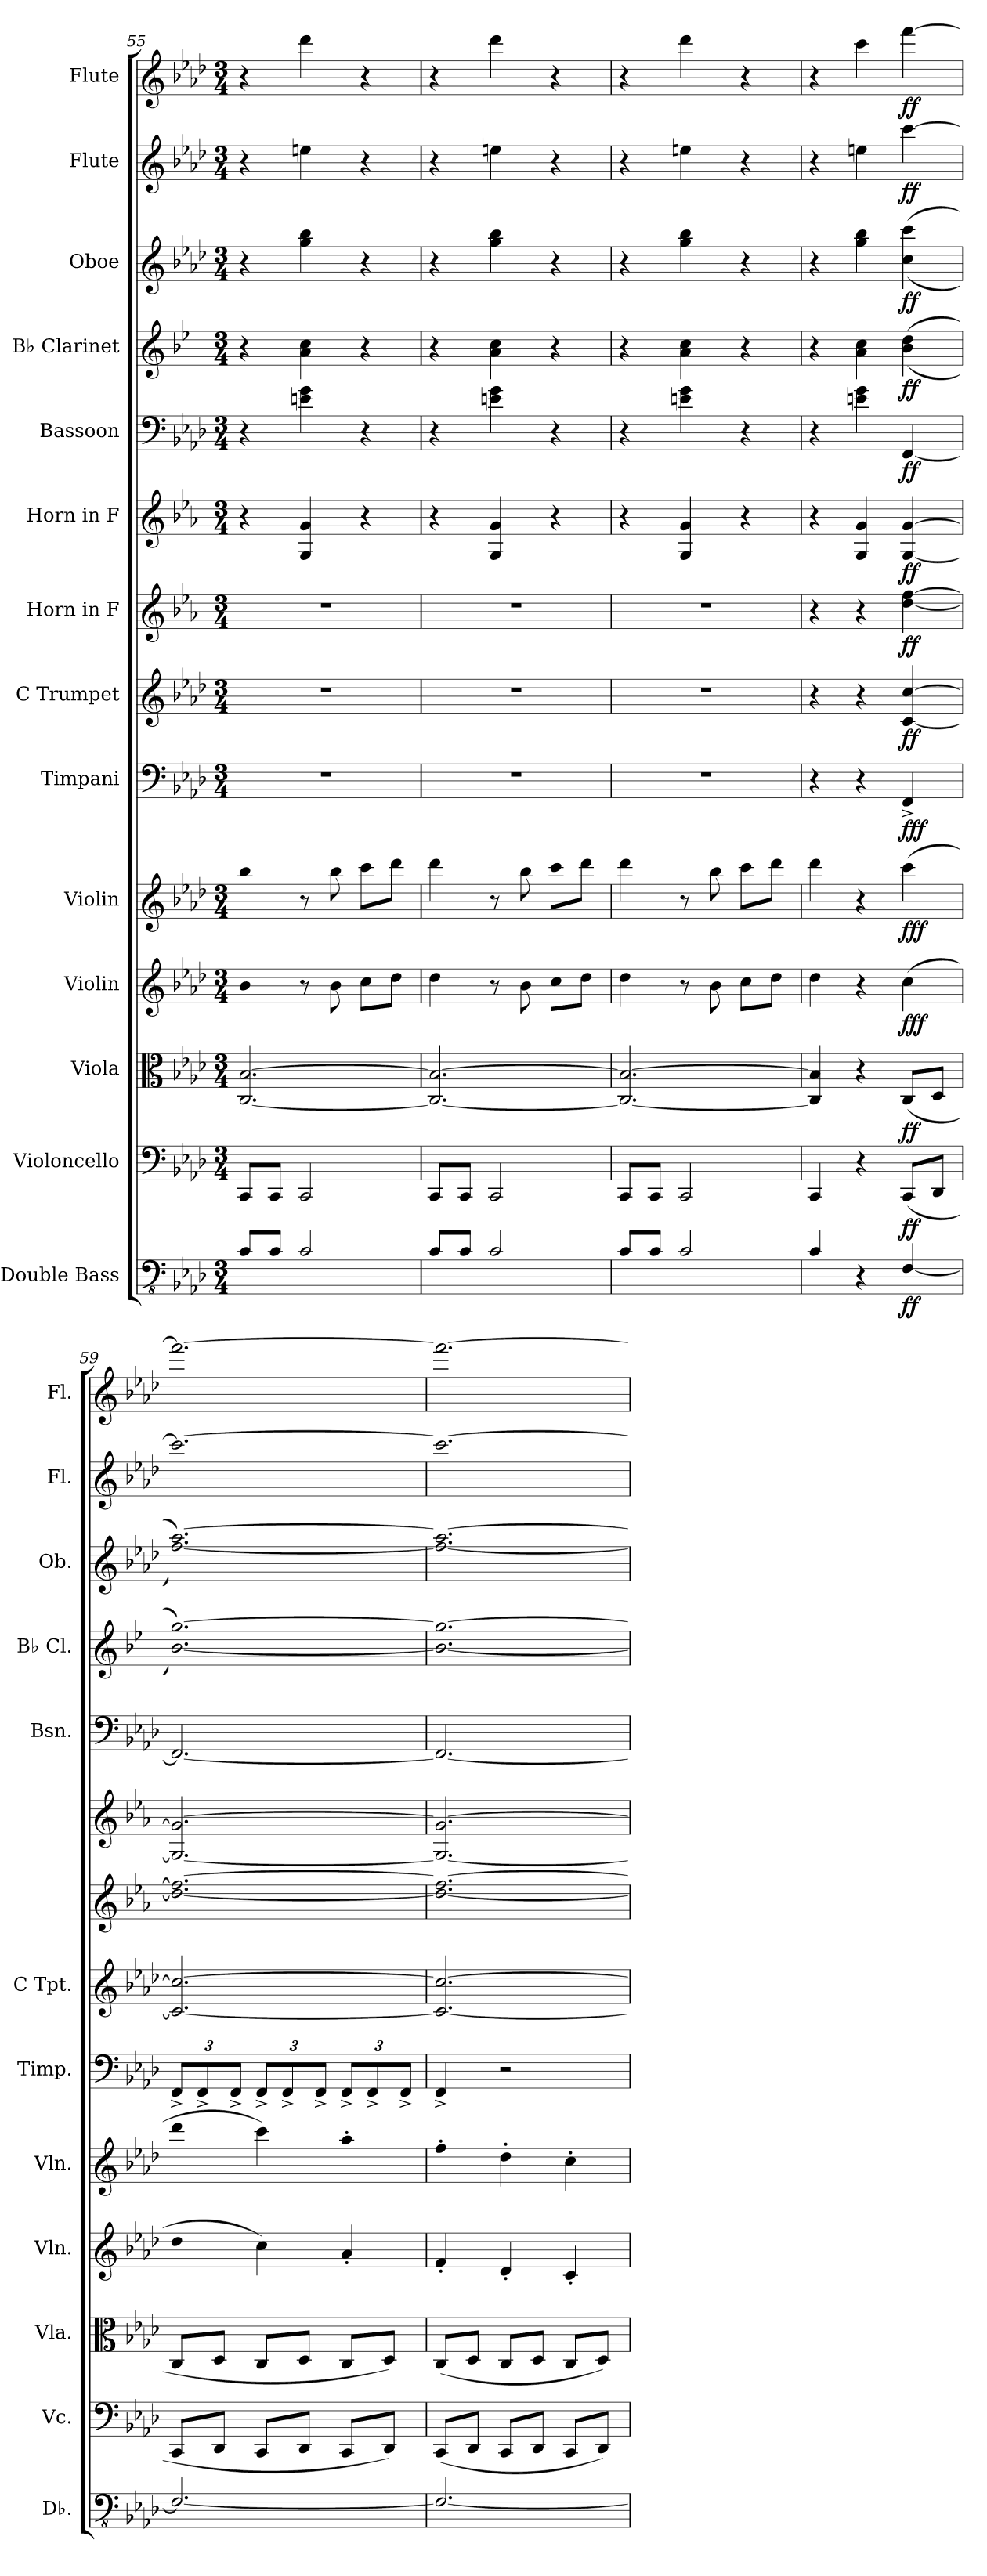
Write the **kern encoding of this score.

**kern	**dynam	**kern	**dynam	**kern	**dynam	**kern	**dynam	**kern	**dynam	**kern	**dynam	**kern	**dynam	**kern	**dynam	**kern	**dynam	**kern	**dynam	**kern	**dynam	**kern	**dynam	**kern	**dynam	**kern	**dynam
*part14	*part14	*part13	*part13	*part12	*part12	*part11	*part11	*part10	*part10	*part9	*part9	*part8	*part8	*part7	*part7	*part6	*part6	*part5	*part5	*part4	*part4	*part3	*part3	*part2	*part2	*part1	*part1
*staff14	*staff14	*staff13	*staff13	*staff12	*staff12	*staff11	*staff11	*staff10	*staff10	*staff9	*staff9	*staff8	*staff8	*staff7	*staff7	*staff6	*staff6	*staff5	*staff5	*staff4	*staff4	*staff3	*staff3	*staff2	*staff2	*staff1	*staff1
*I"Double Bass	*	*I"Violoncello	*	*I"Viola	*	*I"Violin	*	*I"Violin	*	*I"Timpani	*	*I"C Trumpet	*	*I"Horn in F	*	*I"Horn in F	*	*I"Bassoon	*	*I"B♭ Clarinet	*	*I"Oboe	*	*I"Flute	*	*I"Flute	*
*I'Db.	*	*I'Vc.	*	*I'Vla.	*	*I'Vln.	*	*I'Vln.	*	*I'Timp.	*	*I'C Tpt.	*	*	*	*	*	*I'Bsn.	*	*I'B♭ Cl.	*	*I'Ob.	*	*I'Fl.	*	*I'Fl.	*
!!LO:PB:g=z
*clefFv4	*	*clefF4	*	*clefC3	*	*clefG2	*	*clefG2	*	*clefF4	*	*clefG2	*	*clefG2	*	*clefG2	*	*clefF4	*	*clefG2	*	*clefG2	*	*clefG2	*	*clefG2	*
*ITrd7c12	*	*	*	*	*	*	*	*	*	*	*	*	*	*ITrd4c7	*	*ITrd4c7	*	*	*	*ITrd1c2	*	*	*	*	*	*	*
*k[b-e-a-d-]	*	*k[b-e-a-d-]	*	*k[b-e-a-d-]	*	*k[b-e-a-d-]	*	*k[b-e-a-d-]	*	*k[b-e-a-d-]	*	*k[b-e-a-d-]	*	*k[b-e-a-d-]	*	*k[b-e-a-d-]	*	*k[b-e-a-d-]	*	*k[b-e-a-d-]	*	*k[b-e-a-d-]	*	*k[b-e-a-d-]	*	*k[b-e-a-d-]	*
*M3/4	*	*M3/4	*	*M3/4	*	*M3/4	*	*M3/4	*	*M3/4	*	*M3/4	*	*M3/4	*	*M3/4	*	*M3/4	*	*M3/4	*	*M3/4	*	*M3/4	*	*M3/4	*
=55	=55	=55	=55	=55	=55	=55	=55	=55	=55	=55	=55	=55	=55	=55	=55	=55	=55	=55	=55	=55	=55	=55	=55	=55	=55	=55	=55
8CC/L	.	8CC/L	.	[2.C/ [2.B-/	.	4b-\	.	4bb-\	.	2.r	.	2.r	.	2.r	.	4r	.	4r	.	4r	.	4r	.	4r	.	4r	.
8CC/J	.	8CC/J	.	.	.	.	.	.	.	.	.	.	.	.	.	.	.	.	.	.	.	.	.	.	.	.	.
2CC/	.	2CC/	.	.	.	8r	.	8r	.	.	.	.	.	.	.	4C/ 4c/	.	4en\ 4g\	.	4g\ 4b-\	.	4gg\ 4bb-\	.	4een\	.	4ddd-\	.
.	.	.	.	.	.	8b-\	.	8bb-\	.	.	.	.	.	.	.	.	.	.	.	.	.	.	.	.	.	.	.
.	.	.	.	.	.	8cc\L	.	8ccc\L	.	.	.	.	.	.	.	4r	.	4r	.	4r	.	4r	.	4r	.	4r	.
.	.	.	.	.	.	8dd-\J	.	8ddd-\J	.	.	.	.	.	.	.	.	.	.	.	.	.	.	.	.	.	.	.
=56	=56	=56	=56	=56	=56	=56	=56	=56	=56	=56	=56	=56	=56	=56	=56	=56	=56	=56	=56	=56	=56	=56	=56	=56	=56	=56	=56
8CC/L	.	8CC/L	.	2.C/_ 2.B-/_	.	4dd-\	.	4ddd-\	.	2.r	.	2.r	.	2.r	.	4r	.	4r	.	4r	.	4r	.	4r	.	4r	.
8CC/J	.	8CC/J	.	.	.	.	.	.	.	.	.	.	.	.	.	.	.	.	.	.	.	.	.	.	.	.	.
2CC/	.	2CC/	.	.	.	8r	.	8r	.	.	.	.	.	.	.	4C/ 4c/	.	4en\ 4g\	.	4g\ 4b-\	.	4gg\ 4bb-\	.	4een\	.	4ddd-\	.
.	.	.	.	.	.	8b-\	.	8bb-\	.	.	.	.	.	.	.	.	.	.	.	.	.	.	.	.	.	.	.
.	.	.	.	.	.	8cc\L	.	8ccc\L	.	.	.	.	.	.	.	4r	.	4r	.	4r	.	4r	.	4r	.	4r	.
.	.	.	.	.	.	8dd-\J	.	8ddd-\J	.	.	.	.	.	.	.	.	.	.	.	.	.	.	.	.	.	.	.
=57	=57	=57	=57	=57	=57	=57	=57	=57	=57	=57	=57	=57	=57	=57	=57	=57	=57	=57	=57	=57	=57	=57	=57	=57	=57	=57	=57
8CC/L	.	8CC/L	.	2.C/_ 2.B-/_	.	4dd-\	.	4ddd-\	.	2.r	.	2.r	.	2.r	.	4r	.	4r	.	4r	.	4r	.	4r	.	4r	.
8CC/J	.	8CC/J	.	.	.	.	.	.	.	.	.	.	.	.	.	.	.	.	.	.	.	.	.	.	.	.	.
2CC/	.	2CC/	.	.	.	8r	.	8r	.	.	.	.	.	.	.	4C/ 4c/	.	4en\ 4g\	.	4g\ 4b-\	.	4gg\ 4bb-\	.	4een\	.	4ddd-\	.
.	.	.	.	.	.	8b-\	.	8bb-\	.	.	.	.	.	.	.	.	.	.	.	.	.	.	.	.	.	.	.
.	.	.	.	.	.	8cc\L	.	8ccc\L	.	.	.	.	.	.	.	4r	.	4r	.	4r	.	4r	.	4r	.	4r	.
.	.	.	.	.	.	8dd-\J	.	8ddd-\J	.	.	.	.	.	.	.	.	.	.	.	.	.	.	.	.	.	.	.
=58	=58	=58	=58	=58	=58	=58	=58	=58	=58	=58	=58	=58	=58	=58	=58	=58	=58	=58	=58	=58	=58	=58	=58	=58	=58	=58	=58
4CC/	.	4CC/	.	4C/] 4B-/]	.	4dd-\	.	4ddd-\	.	4r	.	4r	.	4r	.	4r	.	4r	.	4r	.	4r	.	4r	.	4r	.
4r	.	4r	.	4r	.	4r	.	4r	.	4r	.	4r	.	4r	.	4C/ 4c/	.	4en\ 4g\	.	4g\ 4b-\	.	4gg\ 4bb-\	.	4een\	.	4ccc\	.
!	!LO:DY:b	!	!LO:DY:b	!	!LO:DY:b	!	!LO:DY:b	!	!LO:DY:b	!	!LO:DY:b	!	!LO:DY:b	!	!LO:DY:b	!	!LO:DY:b	!	!LO:DY:b	!	!LO:DY:b	!	!LO:DY:b	!	!LO:DY:b	!	!LO:DY:b
[4FFF/	ff	(8CC/L	ff	(8C/L	ff	(4cc\	fff	(4ccc\	fff	4FF^/	fff	[4c/ [4cc/	ff	[4g\ [4b-\	ff	[4C/ [4c/	ff	[4FF/	ff	((4a-\ 4cc\	ff	((4cc\ 4ccc\	ff	[4ccc\	ff	[4fff\	ff
.	.	8DD-/J	.	8D-/J	.	.	.	.	.	.	.	.	.	.	.	.	.	.	.	.	.	.	.	.	.	.	.
=59	=59	=59	=59	=59	=59	=59	=59	=59	=59	=59	=59	=59	=59	=59	=59	=59	=59	=59	=59	=59	=59	=59	=59	=59	=59	=59	=59
*	*	*	*	*	*	*	*	*	*	*Xbrackettup	*	*	*	*	*	*	*	*	*	*	*	*	*	*	*	*	*
2.FFF/_	.	8CC/L	.	8C/L	.	4dd-\	.	4ddd-\	.	12FF^/L	.	2.c/_ 2.cc/_	.	2.g\_ 2.b-\_	.	2.C/_ 2.c/_	.	2.FF/_	.	[2.a-\ [2.ff\))	.	[2.ff\ [2.aa-\))	.	2.ccc\_	.	2.fff\_	.
.	.	.	.	.	.	.	.	.	.	12FF^/	.	.	.	.	.	.	.	.	.	.	.	.	.	.	.	.	.
.	.	8DD-/J	.	8D-/J	.	.	.	.	.	.	.	.	.	.	.	.	.	.	.	.	.	.	.	.	.	.	.
.	.	.	.	.	.	.	.	.	.	12FF^/J	.	.	.	.	.	.	.	.	.	.	.	.	.	.	.	.	.
.	.	8CC/L	.	8C/L	.	4cc\)	.	4ccc\)	.	12FF^/L	.	.	.	.	.	.	.	.	.	.	.	.	.	.	.	.	.
.	.	.	.	.	.	.	.	.	.	12FF^/	.	.	.	.	.	.	.	.	.	.	.	.	.	.	.	.	.
.	.	8DD-/J	.	8D-/J	.	.	.	.	.	.	.	.	.	.	.	.	.	.	.	.	.	.	.	.	.	.	.
.	.	.	.	.	.	.	.	.	.	12FF^/J	.	.	.	.	.	.	.	.	.	.	.	.	.	.	.	.	.
.	.	8CC/L	.	8C/L	.	4a-'/	.	4aa-'\	.	12FF^/L	.	.	.	.	.	.	.	.	.	.	.	.	.	.	.	.	.
.	.	.	.	.	.	.	.	.	.	12FF^/	.	.	.	.	.	.	.	.	.	.	.	.	.	.	.	.	.
.	.	8DD-/J)	.	8D-/J)	.	.	.	.	.	.	.	.	.	.	.	.	.	.	.	.	.	.	.	.	.	.	.
.	.	.	.	.	.	.	.	.	.	12FF^/J	.	.	.	.	.	.	.	.	.	.	.	.	.	.	.	.	.
!!LO:PB:g=z
=60	=60	=60	=60	=60	=60	=60	=60	=60	=60	=60	=60	=60	=60	=60	=60	=60	=60	=60	=60	=60	=60	=60	=60	=60	=60	=60	=60
2.FFF/_	.	(8CC/L	.	(8C/L	.	4f'/	.	4ff'\	.	4FF^/	.	2.c/_ 2.cc/_	.	2.g\_ 2.b-\_	.	2.C/_ 2.c/_	.	2.FF/_	.	2.a-\_ 2.ff\_	.	2.ff\_ 2.aa-\_	.	2.ccc\_	.	2.fff\_	.
.	.	8DD-/J	.	8D-/J	.	.	.	.	.	.	.	.	.	.	.	.	.	.	.	.	.	.	.	.	.	.	.
.	.	8CC/L	.	8C/L	.	4d-'/	.	4dd-'\	.	2r	.	.	.	.	.	.	.	.	.	.	.	.	.	.	.	.	.
.	.	8DD-/J	.	8D-/J	.	.	.	.	.	.	.	.	.	.	.	.	.	.	.	.	.	.	.	.	.	.	.
.	.	8CC/L	.	8C/L	.	4c'/	.	4cc'\	.	.	.	.	.	.	.	.	.	.	.	.	.	.	.	.	.	.	.
.	.	8DD-/J)	.	8D-/J)	.	.	.	.	.	.	.	.	.	.	.	.	.	.	.	.	.	.	.	.	.	.	.
=	=	=	=	=	=	=	=	=	=	=	=	=	=	=	=	=	=	=	=	=	=	=	=	=	=	=	=
*-	*-	*-	*-	*-	*-	*-	*-	*-	*-	*-	*-	*-	*-	*-	*-	*-	*-	*-	*-	*-	*-	*-	*-	*-	*-	*-	*-
